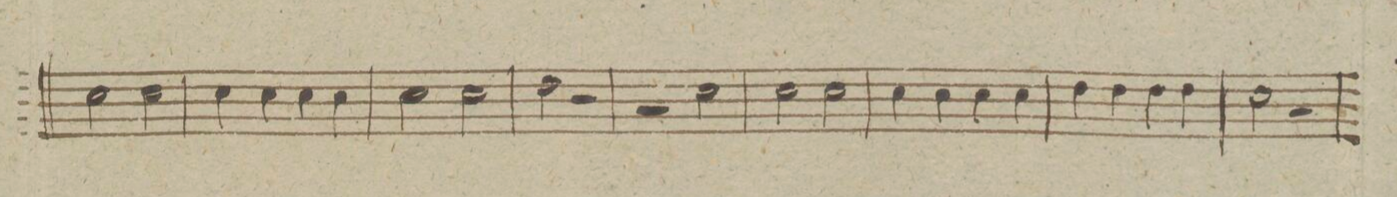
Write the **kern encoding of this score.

**kern	**dynam
*I"Clarino Primo in C.	*
*clefG2	*
*k[]	*
*met(c|)	*
*M4/4	*
2cc\	.
2cc\	.
=145	=145
4cc\	.
4cc\	.
4cc\	.
4cc\	.
=146	=146
2cc\	.
2cc\	.
=147	=147
2dd\	.
2r	.
=148	=148
2r	.
2cc\	.
=149	=149
2cc\	.
2cc\	.
=150	=150
4cc\	.
4cc\	.
4cc\	.
4cc\	.
=151	=151
4dd\	.
4dd\	.
4dd\	.
4dd\	.
=152	=152
2cc\	.
2r	.
=153	=153
*-	*-
